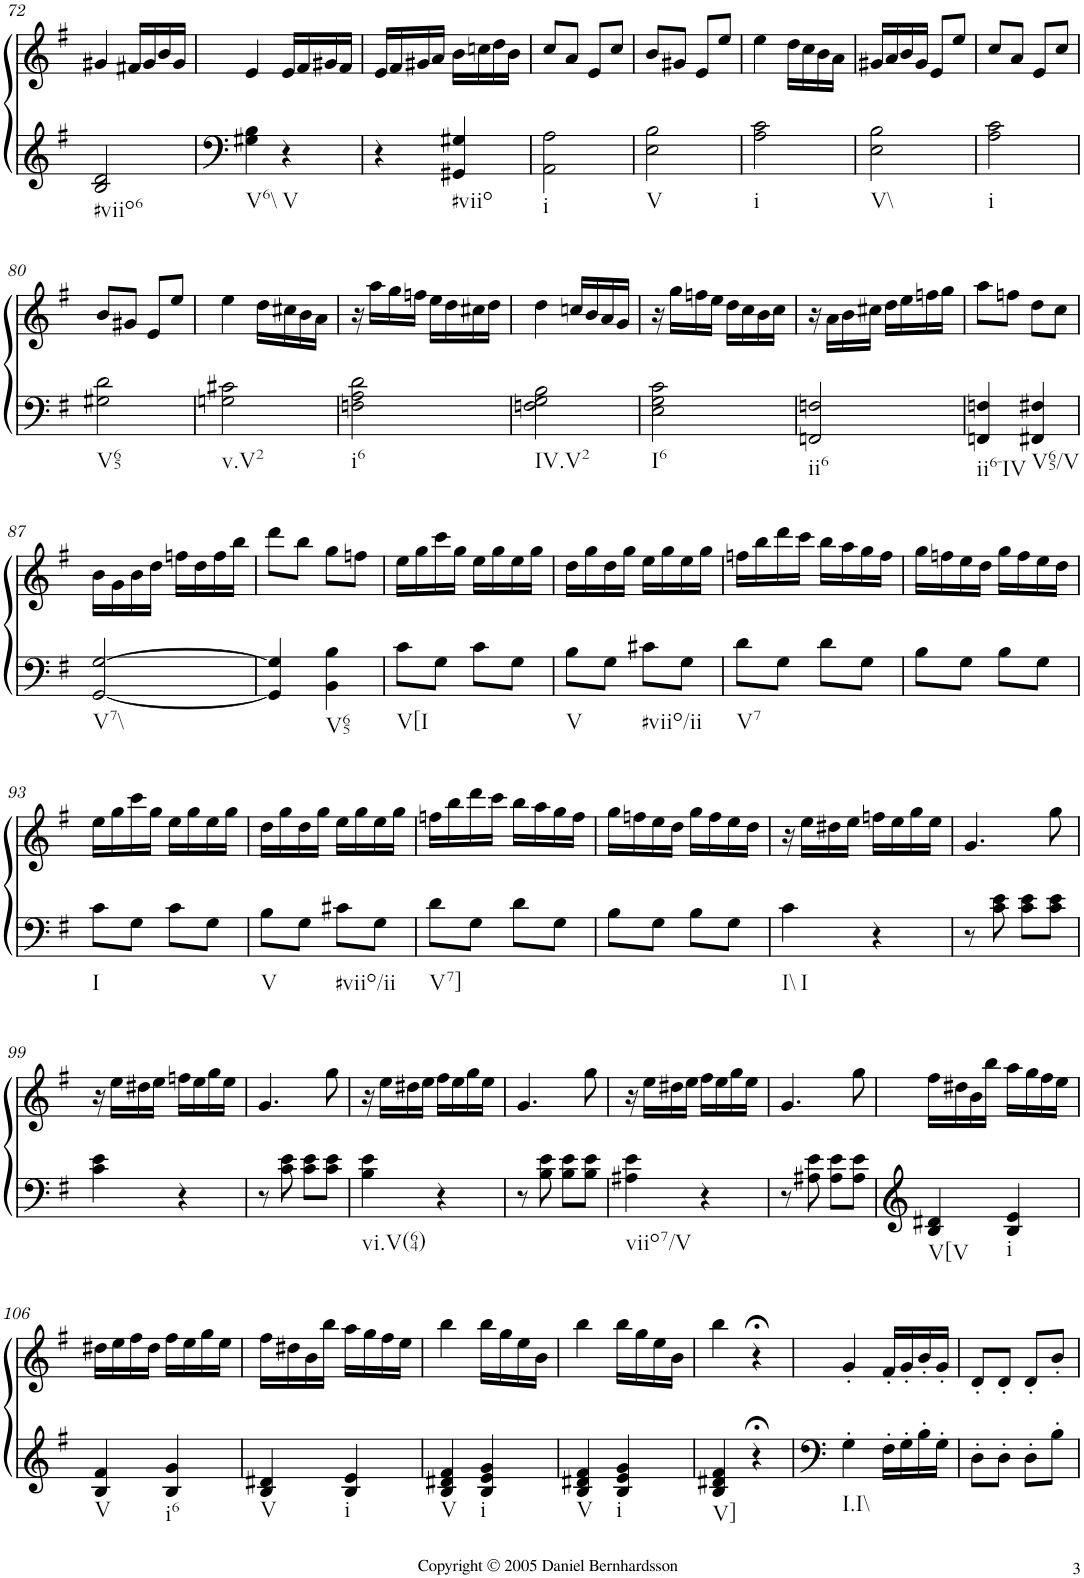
**kern	**kern
*part1	*part1
*staff2	*staff1
*I"Piano	*
*I'Pno.	*
!!LO:PB:g=z
*clefF4	*clefG2
*k[f#]	*k[f#]
*G:	*G:
*M2/4	*M2/4
=72	=72
!LO:TX:b:t=#viio6	!
2B/ 2d/	4g#X/
.	16f#X/LL
.	16g#/
.	16b/
.	16g#/JJ
=73	=73
!LO:TX:b:t=V6\\	!
4G#X\ 4B\	4e/
!LO:TX:b:t=V	!
4r	16e/LL
.	16f#/
.	16g#X/
.	16f#/JJ
=74	=74
4r	16e/LL
.	16f#/
.	16g#X/
.	16a/JJ
!LO:TX:b:t=#viio	!
4GG#X/ 4G#X/	16b\LL
.	16ccn\
.	16dd\
.	16b\JJ
=75	=75
!LO:TX:b:t=i	!
2AA\ 2A\	8cc/L
.	8a/J
.	8e/L
.	8cc/J
=76	=76
!LO:TX:b:t=V	!
2E\ 2B\	8b/L
.	8g#X/J
.	8e/L
.	8ee/J
=77	=77
!LO:TX:b:t=i	!
2A\ 2c\	4ee\
.	16dd\LL
.	16cc\
.	16b\
.	16a\JJ
=78	=78
!LO:TX:b:t=V\\	!
2E\ 2B\	16g#X/LL
.	16a/
.	16b/
.	16g#/JJ
.	8e/L
.	8ee/J
=79	=79
!LO:TX:b:t=i	!
2A\ 2c\	8cc/L
.	8a/J
.	8e/L
.	8cc/J
!!LO:LB:g=z
=80	=80
!LO:TX:b:t=V65	!
2G#X\ 2d\	8b/L
.	8g#X/J
.	8e/L
.	8ee/J
=81	=81
!LO:TX:b:t=v.V2	!
2Gn\ 2c#X\	4ee\
.	16dd\LL
.	16cc#X\
.	16b\
.	16a\JJ
=82	=82
!LO:TX:b:t=i6	!
2Fn\ 2A\ 2d\	16r
.	16aa\LL
.	16gg\
.	16ffn\JJ
.	16ee\LL
.	16dd\
.	16cc#X\
.	16dd\JJ
=83	=83
!LO:TX:b:t=IV.V2	!
2Fn\ 2G\ 2B\	4dd\
.	16ccn/LL
.	16b/
.	16a/
.	16g/JJ
=84	=84
!LO:TX:b:t=I6	!
2E\ 2G\ 2c\	16r
.	16gg\LL
.	16ffn\
.	16ee\JJ
.	16dd\LL
.	16cc\
.	16b\
.	16cc\JJ
=85	=85
!LO:TX:b:t=ii6	!
2FFn/ 2Fn/	16r
.	16a\LL
.	16b\
.	16cc#X\JJ
.	16dd\LL
.	16ee\
.	16ffn\
.	16gg\JJ
=86	=86
!LO:TX:b:t=ii6-IV	!
4FFn/ 4Fn/	8aa\L
.	8ffn\J
!LO:TX:b:t=V65/V	!
4FF#X/ 4F#X/	8dd\L
.	8cc\J
!!LO:LB:g=z
=87	=87
!LO:TX:b:t=V7\\	!
[<2GG/ [>2G/	16b\LL
.	16g\
.	16b\
.	16dd\JJ
.	16ffn\LL
.	16dd\
.	16ff\
.	16bb\JJ
=88	=88
4GG/] 4G/]	8ddd\L
.	8bb\J
!LO:TX:b:t=V65	!
4BB\ 4B\	8gg\L
.	8ffn\J
=89	=89
!LO:TX:b:t=V[I	!
8c\L	16ee\LL
.	16gg\
8G\J	16ccc\
.	16gg\JJ
8c\L	16ee\LL
.	16gg\
8G\J	16ee\
.	16gg\JJ
=90	=90
!LO:TX:b:t=V	!
8B\L	16dd\LL
.	16gg\
8G\J	16dd\
.	16gg\JJ
!LO:TX:b:t=#viio/ii	!
8c#X\L	16ee\LL
.	16gg\
8G\J	16ee\
.	16gg\JJ
=91	=91
!LO:TX:b:t=V7	!
8d\L	16ffn\LL
.	16bb\
8G\J	16ddd\
.	16ccc\JJ
8d\L	16bb\LL
.	16aa\
8G\J	16gg\
.	16ff\JJ
=92	=92
8B\L	16gg\LL
.	16ffn\
8G\J	16ee\
.	16dd\JJ
8B\L	16gg\LL
.	16ff\
8G\J	16ee\
.	16dd\JJ
!!LO:LB:g=z
=93	=93
!LO:TX:b:t=I	!
8c\L	16ee\LL
.	16gg\
8G\J	16ccc\
.	16gg\JJ
8c\L	16ee\LL
.	16gg\
8G\J	16ee\
.	16gg\JJ
=94	=94
!LO:TX:b:t=V	!
8B\L	16dd\LL
.	16gg\
8G\J	16dd\
.	16gg\JJ
!LO:TX:b:t=#viio/ii	!
8c#X\L	16ee\LL
.	16gg\
8G\J	16ee\
.	16gg\JJ
=95	=95
!LO:TX:b:t=V7]	!
8d\L	16ffn\LL
.	16bb\
8G\J	16ddd\
.	16ccc\JJ
8d\L	16bb\LL
.	16aa\
8G\J	16gg\
.	16ff\JJ
=96	=96
8B\L	16gg\LL
.	16ffn\
8G\J	16ee\
.	16dd\JJ
8B\L	16gg\LL
.	16ff\
8G\J	16ee\
.	16dd\JJ
=97	=97
!LO:TX:b:t=I\\	!
!LO:TX:b:t=I	!
4c\	16r
.	16ee\LL
.	16dd#X\
.	16ee\JJ
4r	16ffn\LL
.	16ee\
.	16gg\
.	16ee\JJ
=98	=98
8r	4.g/
8c\ 8e\	.
8c\ 8e\L	.
8c\ 8e\J	8gg\
!!LO:LB:g=z
=99	=99
4c\ 4e\	16r
.	16ee\LL
.	16dd#X\
.	16ee\JJ
4r	16ffn\LL
.	16ee\
.	16gg\
.	16ee\JJ
=100	=100
8r	4.g/
8c\ 8e\	.
8c\ 8e\L	.
8c\ 8e\J	8gg\
=101	=101
!LO:TX:b:t=vi.V(64)	!
4B\ 4e\	16r
.	16ee\LL
.	16dd#X\
.	16ee\JJ
4r	16ff#\LL
.	16ee\
.	16gg\
.	16ee\JJ
=102	=102
8r	4.g/
8B\ 8e\	.
8B\ 8e\L	.
8B\ 8e\J	8gg\
=103	=103
!LO:TX:b:t=viio7/V	!
4A#X\ 4e\	16r
.	16ee\LL
.	16dd#X\
.	16ee\JJ
4r	16ff#\LL
.	16ee\
.	16gg\
.	16ee\JJ
=104	=104
8r	4.g/
8A#X\ 8e\	.
8A#\ 8e\L	.
8A#\ 8e\J	8gg\
=105	=105
!LO:TX:b:t=V[V	!
4B/ 4d#X/	16ff#\LL
.	16dd#X\
.	16b\
.	16bb\JJ
!LO:TX:b:t=i	!
4B/ 4e/	16aa\LL
.	16gg\
.	16ff#\
.	16ee\JJ
!!LO:LB:g=z
=106	=106
!LO:TX:b:t=V	!
4B/ 4f#/	16dd#X\LL
.	16ee\
.	16ff#\
.	16dd#\JJ
!LO:TX:b:t=i6	!
4B/ 4g/	16ff#\LL
.	16ee\
.	16gg\
.	16ee\JJ
=107	=107
!LO:TX:b:t=V	!
4B/ 4d#X/	16ff#\LL
.	16dd#X\
.	16b\
.	16bb\JJ
!LO:TX:b:t=i	!
4B/ 4e/	16aa\LL
.	16gg\
.	16ff#\
.	16ee\JJ
=108	=108
!LO:TX:b:t=V	!
4B/ 4d#X/ 4f#/	4bb\
!LO:TX:b:t=i	!
4B/ 4e/ 4g/	16bb\LL
.	16gg\
.	16ee\
.	16b\JJ
=109	=109
!LO:TX:b:t=V	!
4B/ 4d#X/ 4f#/	4bb\
!LO:TX:b:t=i	!
4B/ 4e/ 4g/	16bb\LL
.	16gg\
.	16ee\
.	16b\JJ
=110	=110
!LO:TX:b:t=V]	!
4B/ 4d#X/ 4f#/	4bb\
4r;<	4r;<
=111	=111
!LO:TX:b:t=I.I\\	!
4G'\	4g'/
16F#'\LL	16f#'/LL
16G'\	16g'/
16B'\	16b'/
16G'\JJ	16g'/JJ
=112	=112
8D'\L	8d'/L
8D'\J	8d'/J
8D'\L	8d'/L
8B'\J	8b'/J
=	=
*-	*-
